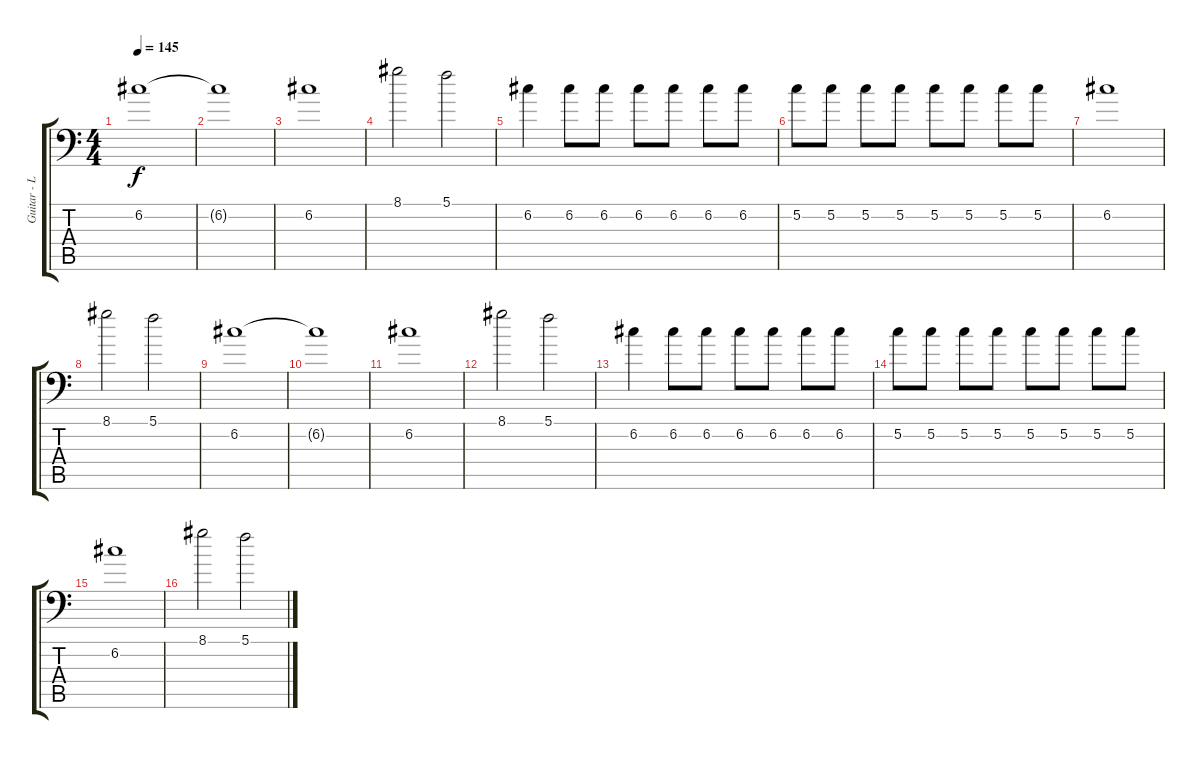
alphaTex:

\track ("Guitar - Left" "Guitar - L") {instrument distortionguitar}
\staff {score tabs}
\tuning (C4 G3 Eb3 Bb2 F2 Bb1) {hide}
\ts (4 4)
\tempo 145
\clef f4
\ks c
6.2.1{dy f} |
6.2{t}.1 |
6.2.1 |
8.1.2 5.1.2 |
6.2.4 6.2.8 6.2.8 6.2.8 6.2.8 6.2.8 6.2.8 |
5.2.8 5.2.8 5.2.8 5.2.8 5.2.8 5.2.8 5.2.8 5.2.8 |
6.2.1 |
8.1.2 5.1.2 |
6.2.1 |
6.2{t}.1 |
6.2.1 |
8.1.2 5.1.2 |
6.2.4 6.2.8 6.2.8 6.2.8 6.2.8 6.2.8 6.2.8 |
5.2.8 5.2.8 5.2.8 5.2.8 5.2.8 5.2.8 5.2.8 5.2.8 |
6.2.1 |
8.1.2 5.1.2
